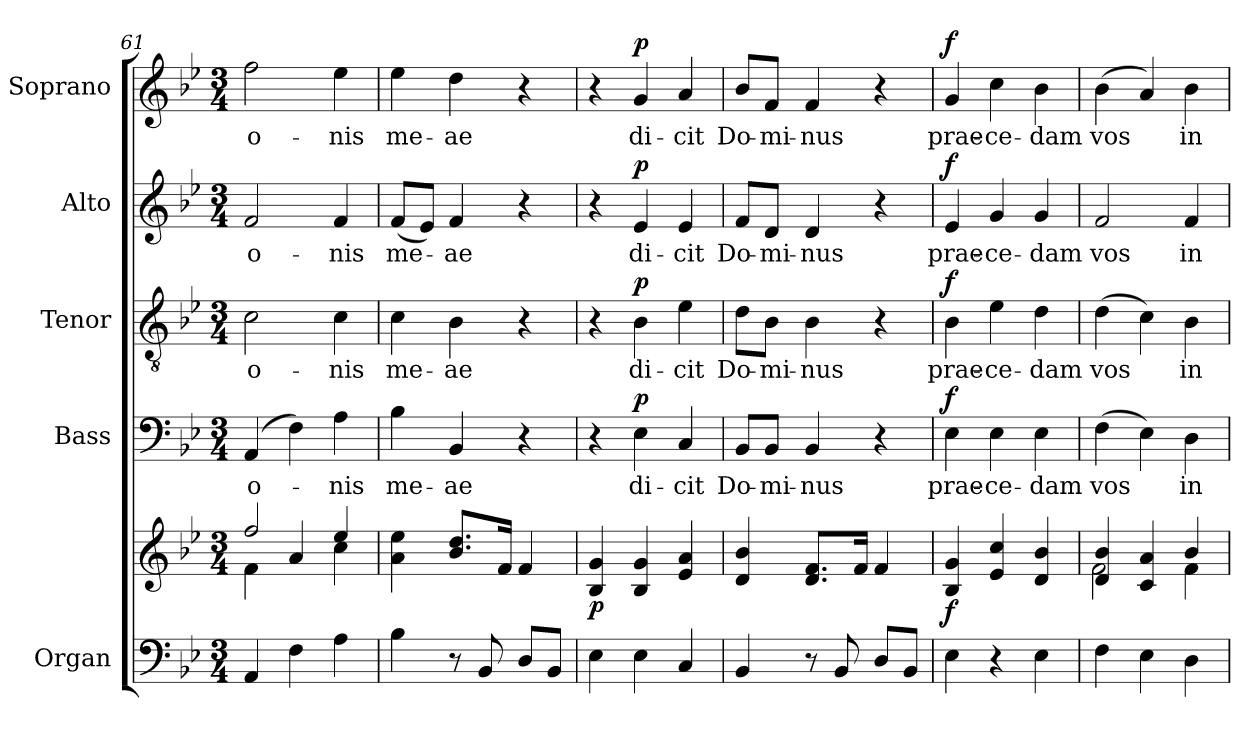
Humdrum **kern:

**kern	**kern	**dynam	**kern	**text	**dynam	**kern	**text	**dynam	**kern	**text	**dynam	**kern	**text	**dynam
*part5	*part5	*part5	*part4	*part4	*part4	*part3	*part3	*part3	*part2	*part2	*part2	*part1	*part1	*part1
*staff6	*staff5	*staff5/6	*staff4	*staff4	*staff4	*staff3	*staff3	*staff3	*staff2	*staff2	*staff2	*staff1	*staff1	*staff1
*I"Organ	*	*	*I"Bass	*	*	*I"Tenor	*	*	*I"Alto	*	*	*I"Soprano	*	*
*I'Org.	*	*	*I'B.	*	*	*I'T.	*	*	*I'A.	*	*	*I'S.	*	*
!!LO:LB:g=z
*clefF4	*clefG2	*	*clefF4	*	*	*clefGv2	*	*	*clefG2	*	*	*clefG2	*	*
*	*	*	*	*	*	*ITrd7c12	*	*	*	*	*	*	*	*
*k[b-e-]	*k[b-e-]	*	*k[b-e-]	*	*	*k[b-e-]	*	*	*k[b-e-]	*	*	*k[b-e-]	*	*
*B-:	*B-:	*	*B-:	*	*	*B-:	*	*	*B-:	*	*	*B-:	*	*
*M3/4	*M3/4	*	*M3/4	*	*	*M3/4	*	*	*M3/4	*	*	*M3/4	*	*
=61	=61	=61	=61	=61	=61	=61	=61	=61	=61	=61	=61	=61	=61	=61
*	*^	*	*	*	*	*	*	*	*	*	*	*	*	*
!	!	!	!	!	!LO:LY:b:color=#000000	!	!	!	!	!	!	!	!	!	!
!	!	!	!	!	!	!	!	!LO:LY:b:color=#000000	!	!	!	!	!	!	!
!	!	!	!	!	!	!	!	!	!	!	!LO:LY:b:color=#000000	!	!	!	!
!	!	!	!	!	!	!	!	!	!	!	!	!	!	!LO:LY:b:color=#000000	!
4AAi/	2ffi/	4fi\	.	(4AAi/	-o-	.	2Ci\	-o-	.	2fi/	-o-	.	2ffi\	-o-	.
4Fi\	.	4ai/	.	4Fi\)	.	.	.	.	.	.	.	.	.	.	.
!	!	!	!	!	!LO:LY:b:color=#000000	!	!	!	!	!	!	!	!	!	!
!	!	!	!	!	!	!	!	!LO:LY:b:color=#000000	!	!	!	!	!	!	!
!	!	!	!	!	!	!	!	!	!	!	!LO:LY:b:color=#000000	!	!	!	!
!	!	!	!	!	!	!	!	!	!	!	!	!	!	!LO:LY:b:color=#000000	!
4Ai\	4ee-i/	4cci\	.	4Ai\	-nis	.	4Ci\	-nis	.	4fi/	-nis	.	4ee-i\	-nis	.
*	*v	*v	*	*	*	*	*	*	*	*	*	*	*	*	*
=62	=62	=62	=62	=62	=62	=62	=62	=62	=62	=62	=62	=62	=62	=62
*	*^	*	*	*	*	*	*	*	*	*	*	*	*	*
!	!	!	!	!	!LO:LY:b:color=#000000	!	!	!	!	!	!	!	!	!	!
*	*v	*v	*	*	*	*	*	*	*	*	*	*	*	*	*
*	*^	*	*	*	*	*	*	*	*	*	*	*	*	*
!	!	!	!	!	!	!	!	!LO:LY:b:color=#000000	!	!	!	!	!	!	!
*	*v	*v	*	*	*	*	*	*	*	*	*	*	*	*	*
*	*^	*	*	*	*	*	*	*	*	*	*	*	*	*
!	!	!	!	!	!	!	!	!	!	!	!LO:LY:b:color=#000000	!	!	!	!
*	*v	*v	*	*	*	*	*	*	*	*	*	*	*	*	*
*	*^	*	*	*	*	*	*	*	*	*	*	*	*	*
!	!	!	!	!	!	!	!	!	!	!	!	!	!	!LO:LY:b:color=#000000	!
*	*v	*v	*	*	*	*	*	*	*	*	*	*	*	*	*
4B-i\	4ai\ 4ee-i	.	4B-i\	me-	.	4Ci\	me-	.	(8fi/L	me-	.	4ee-i\	me-	.
.	.	.	.	.	.	.	.	.	8e-i/J)	.	.	.	.	.
!	!	!	!	!LO:LY:b:color=#000000	!	!	!	!	!	!	!	!	!	!
!	!	!	!	!	!	!	!LO:LY:b:color=#000000	!	!	!	!	!	!	!
!	!	!	!	!	!	!	!	!	!	!LO:LY:b:color=#000000	!	!	!	!
!	!	!	!	!	!	!	!	!	!	!	!	!	!LO:LY:b:color=#000000	!
8r	8.b-i/ 8.ddi/L	.	4BB-i/	-ae	.	4BB-i\	-ae	.	4fi/	-ae	.	4ddi\	-ae	.
8BB-i/	.	.	.	.	.	.	.	.	.	.	.	.	.	.
.	16fi/Jk	.	.	.	.	.	.	.	.	.	.	.	.	.
8Di/L	4fi/	.	4r	.	.	4r	.	.	4r	.	.	4r	.	.
8BB-i/J	.	.	.	.	.	.	.	.	.	.	.	.	.	.
=63	=63	=63	=63	=63	=63	=63	=63	=63	=63	=63	=63	=63	=63	=63
4E-i\	4B-i/ 4gi	p	4r	.	.	4r	.	.	4r	.	.	4r	.	.
!	!	!	!	!LO:LY:b:color=#000000	!	!	!	!	!	!	!	!	!	!
!	!	!	!	!	!	!	!LO:LY:b:color=#000000	!	!	!	!	!	!	!
!	!	!	!	!	!	!	!	!	!	!LO:LY:b:color=#000000	!	!	!	!
!	!	!	!	!	!	!	!	!	!	!	!	!	!LO:LY:b:color=#000000	!
4E-i\	4B-i/ 4gi	.	4E-i\	di-	p	4BB-i\	di-	p	4e-i/	di-	p	4gi/	di-	p
!	!	!	!	!LO:LY:b:color=#000000	!	!	!	!	!	!	!	!	!	!
!	!	!	!	!	!	!	!LO:LY:b:color=#000000	!	!	!	!	!	!	!
!	!	!	!	!	!	!	!	!	!	!LO:LY:b:color=#000000	!	!	!	!
!	!	!	!	!	!	!	!	!	!	!	!	!	!LO:LY:b:color=#000000	!
4Ci/	4e-i/ 4ai	.	4Ci/	-cit	.	4E-i\	-cit	.	4e-i/	-cit	.	4ai/	-cit	.
=64	=64	=64	=64	=64	=64	=64	=64	=64	=64	=64	=64	=64	=64	=64
!	!	!	!	!LO:LY:b:color=#000000	!	!	!	!	!	!	!	!	!	!
!	!	!	!	!	!	!	!LO:LY:b:color=#000000	!	!	!	!	!	!	!
!	!	!	!	!	!	!	!	!	!	!LO:LY:b:color=#000000	!	!	!	!
!	!	!	!	!	!	!	!	!	!	!	!	!	!LO:LY:b:color=#000000	!
4BB-i/	4di/ 4b-i	.	8BB-i/L	Do-	.	8Di\L	Do-	.	8fi/L	Do-	.	8b-i/L	Do-	.
!	!	!	!	!LO:LY:b:color=#000000	!	!	!	!	!	!	!	!	!	!
!	!	!	!	!	!	!	!LO:LY:b:color=#000000	!	!	!	!	!	!	!
!	!	!	!	!	!	!	!	!	!	!LO:LY:b:color=#000000	!	!	!	!
!	!	!	!	!	!	!	!	!	!	!	!	!	!LO:LY:b:color=#000000	!
.	.	.	8BB-i/J	-mi-	.	8BB-i\J	-mi-	.	8di/J	-mi-	.	8fi/J	-mi-	.
!	!	!	!	!LO:LY:b:color=#000000	!	!	!	!	!	!	!	!	!	!
!	!	!	!	!	!	!	!LO:LY:b:color=#000000	!	!	!	!	!	!	!
!	!	!	!	!	!	!	!	!	!	!LO:LY:b:color=#000000	!	!	!	!
!	!	!	!	!	!	!	!	!	!	!	!	!	!LO:LY:b:color=#000000	!
8r	8.di/ 8.fi/L	.	4BB-i/	-nus	.	4BB-i\	-nus	.	4di/	-nus	.	4fi/	-nus	.
8BB-i/	.	.	.	.	.	.	.	.	.	.	.	.	.	.
.	16fi/Jk	.	.	.	.	.	.	.	.	.	.	.	.	.
8Di/L	4fi/	.	4r	.	.	4r	.	.	4r	.	.	4r	.	.
8BB-i/J	.	.	.	.	.	.	.	.	.	.	.	.	.	.
=65	=65	=65	=65	=65	=65	=65	=65	=65	=65	=65	=65	=65	=65	=65
!	!	!	!	!LO:LY:b:color=#000000	!	!	!	!	!	!	!	!	!	!
!	!	!	!	!	!	!	!LO:LY:b:color=#000000	!	!	!	!	!	!	!
!	!	!	!	!	!	!	!	!	!	!LO:LY:b:color=#000000	!	!	!	!
!	!	!	!	!	!	!	!	!	!	!	!	!	!LO:LY:b:color=#000000	!
4E-i\	4B-i/ 4gi	f	4E-i\	prae-	f	4BB-i\	prae-	f	4e-i/	prae-	f	4gi/	prae-	f
!	!	!	!	!LO:LY:b:color=#000000	!	!	!	!	!	!	!	!	!	!
!	!	!	!	!	!	!	!LO:LY:b:color=#000000	!	!	!	!	!	!	!
!	!	!	!	!	!	!	!	!	!	!LO:LY:b:color=#000000	!	!	!	!
!	!	!	!	!	!	!	!	!	!	!	!	!	!LO:LY:b:color=#000000	!
4r	4e-i/ 4cci	.	4E-i\	-ce-	.	4E-i\	-ce-	.	4gi/	-ce-	.	4cci\	-ce-	.
!	!	!	!	!LO:LY:b:color=#000000	!	!	!	!	!	!	!	!	!	!
!	!	!	!	!	!	!	!LO:LY:b:color=#000000	!	!	!	!	!	!	!
!	!	!	!	!	!	!	!	!	!	!LO:LY:b:color=#000000	!	!	!	!
!	!	!	!	!	!	!	!	!	!	!	!	!	!LO:LY:b:color=#000000	!
4E-i\	4di/ 4b-i	.	4E-i\	-dam	.	4Di\	-dam	.	4gi/	-dam	.	4b-i\	-dam	.
=66	=66	=66	=66	=66	=66	=66	=66	=66	=66	=66	=66	=66	=66	=66
*	*^	*	*	*	*	*	*	*	*	*	*	*	*	*
!	!	!	!	!	!LO:LY:b:color=#000000	!	!	!	!	!	!	!	!	!	!
!	!	!	!	!	!	!	!	!LO:LY:b:color=#000000	!	!	!	!	!	!	!
!	!	!	!	!	!	!	!	!	!	!	!LO:LY:b:color=#000000	!	!	!	!
!	!	!	!	!	!	!	!	!	!	!	!	!	!	!LO:LY:b:color=#000000	!
4Fi\	4di/ 4b-i	2fi\	.	(4Fi\	vos	.	(4Di\	vos	.	2fi/	vos	.	(4b-i\	vos	.
4E-i\	4ci/ 4ai	.	.	4E-i\)	.	.	4Ci\)	.	.	.	.	.	4ai/)	.	.
!	!	!	!	!	!LO:LY:b:color=#000000	!	!	!	!	!	!	!	!	!	!
!	!	!	!	!	!	!	!	!LO:LY:b:color=#000000	!	!	!	!	!	!	!
!	!	!	!	!	!	!	!	!	!	!	!LO:LY:b:color=#000000	!	!	!	!
!	!	!	!	!	!	!	!	!	!	!	!	!	!	!LO:LY:b:color=#000000	!
4Di\	4b-i/	4fi\	.	4Di\	in	.	4BB-i\	in	.	4fi/	in	.	4b-i\	in	.
*	*v	*v	*	*	*	*	*	*	*	*	*	*	*	*	*
=	=	=	=	=	=	=	=	=	=	=	=	=	=	=
*-	*-	*-	*-	*-	*-	*-	*-	*-	*-	*-	*-	*-	*-	*-
